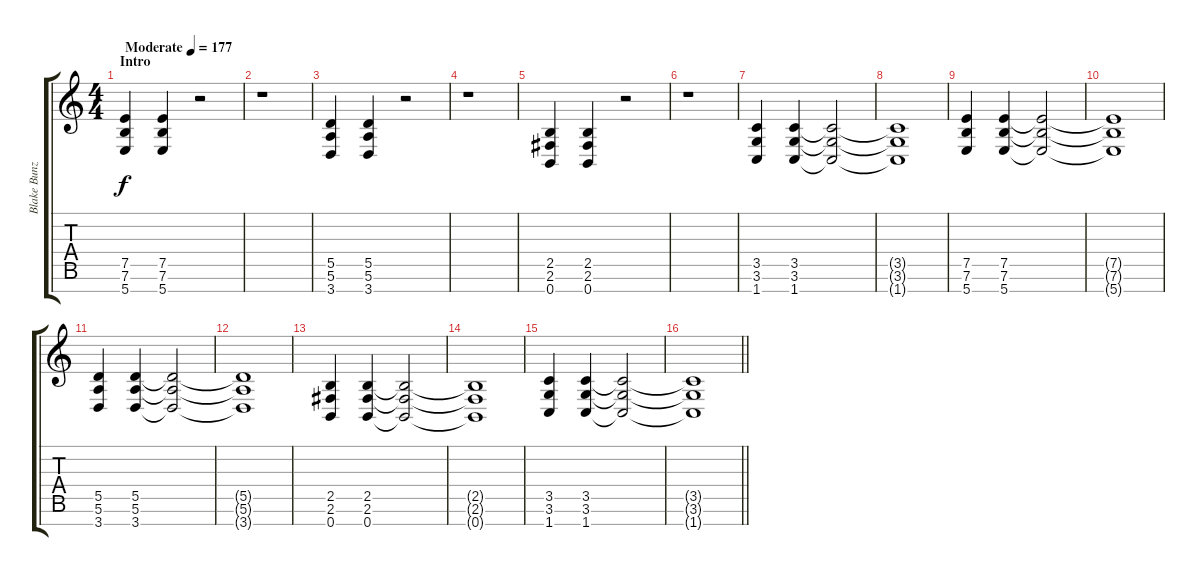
\track ("Blake Bunzel (Rhythm Guitar)" "Blake Bunz") {instrument distortionguitar}
\staff {score tabs}
\tuning (E4 B3 G3 D3 A2 E2 B1) {hide}
\ts (4 4)
\section ("" "Intro")
\tempo (177 "Moderate")
\clef g2
\ks c
(7.5 7.6 5.7).4{dy f instrument distortionguitar} (7.5 7.6 5.7).4 r.2 |
r.1 |
(5.5 5.6 3.7).4 (5.5 5.6 3.7).4 r.2 |
r.1 |
(2.5 2.6 0.7).4 (2.5 2.6 0.7).4 r.2 |
r.1 |
(3.5 3.6 1.7).4 (3.5 3.6 1.7).4 (3.5{t} 3.6{t} 1.7{t}).2 |
(3.5{t} 3.6{t} 1.7{t}).1 |
(7.5 7.6 5.7).4 (7.5 7.6 5.7).4 (7.5{t} 7.6{t} 5.7{t}).2 |
(7.5{t} 7.6{t} 5.7{t}).1 |
(5.5 5.6 3.7).4 (5.5 5.6 3.7).4 (5.5{t} 5.6{t} 3.7{t}).2 |
(5.5{t} 5.6{t} 3.7{t}).1 |
(2.5 2.6 0.7).4 (2.5 2.6 0.7).4 (2.5{t} 2.6{t} 0.7{t}).2 |
(2.5{t} 2.6{t} 0.7{t}).1 |
(3.5 3.6 1.7).4 (3.5 3.6 1.7).4 (3.5{t} 3.6{t} 1.7{t}).2 |
\barLineRight lightlight
(3.5{t} 3.6{t} 1.7{t}).1
